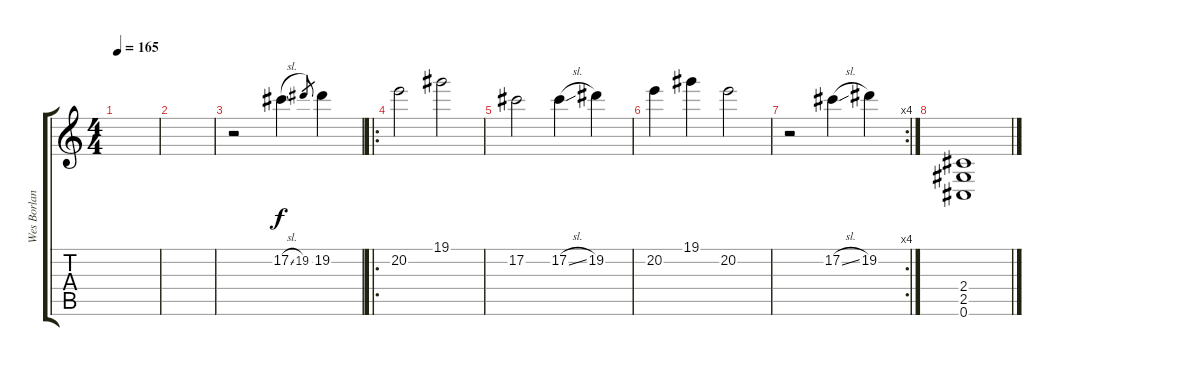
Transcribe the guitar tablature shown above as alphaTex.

\track ("Wes Borland" "Wes Borlan") {instrument distortionguitar}
\staff {score tabs}
\tuning (Db4 Ab3 E3 B2 Gb2 Db2) {hide}
\ts (4 4)
\tempo 165
\clef g2
\ks c
|
|
r.2 17.2{sl}.4{instrument electricguitarclean} 19.2.8{gr} 19.2.4 |
\ro
20.2.2 19.1.2 |
17.2.2 17.2{sl}.4 19.2.4 |
20.2.4 19.1.4 20.2.2 |
\rc 4
r.2 17.2{sl}.4 19.2.4{txt ""} |
(2.4 2.5 0.6).1
